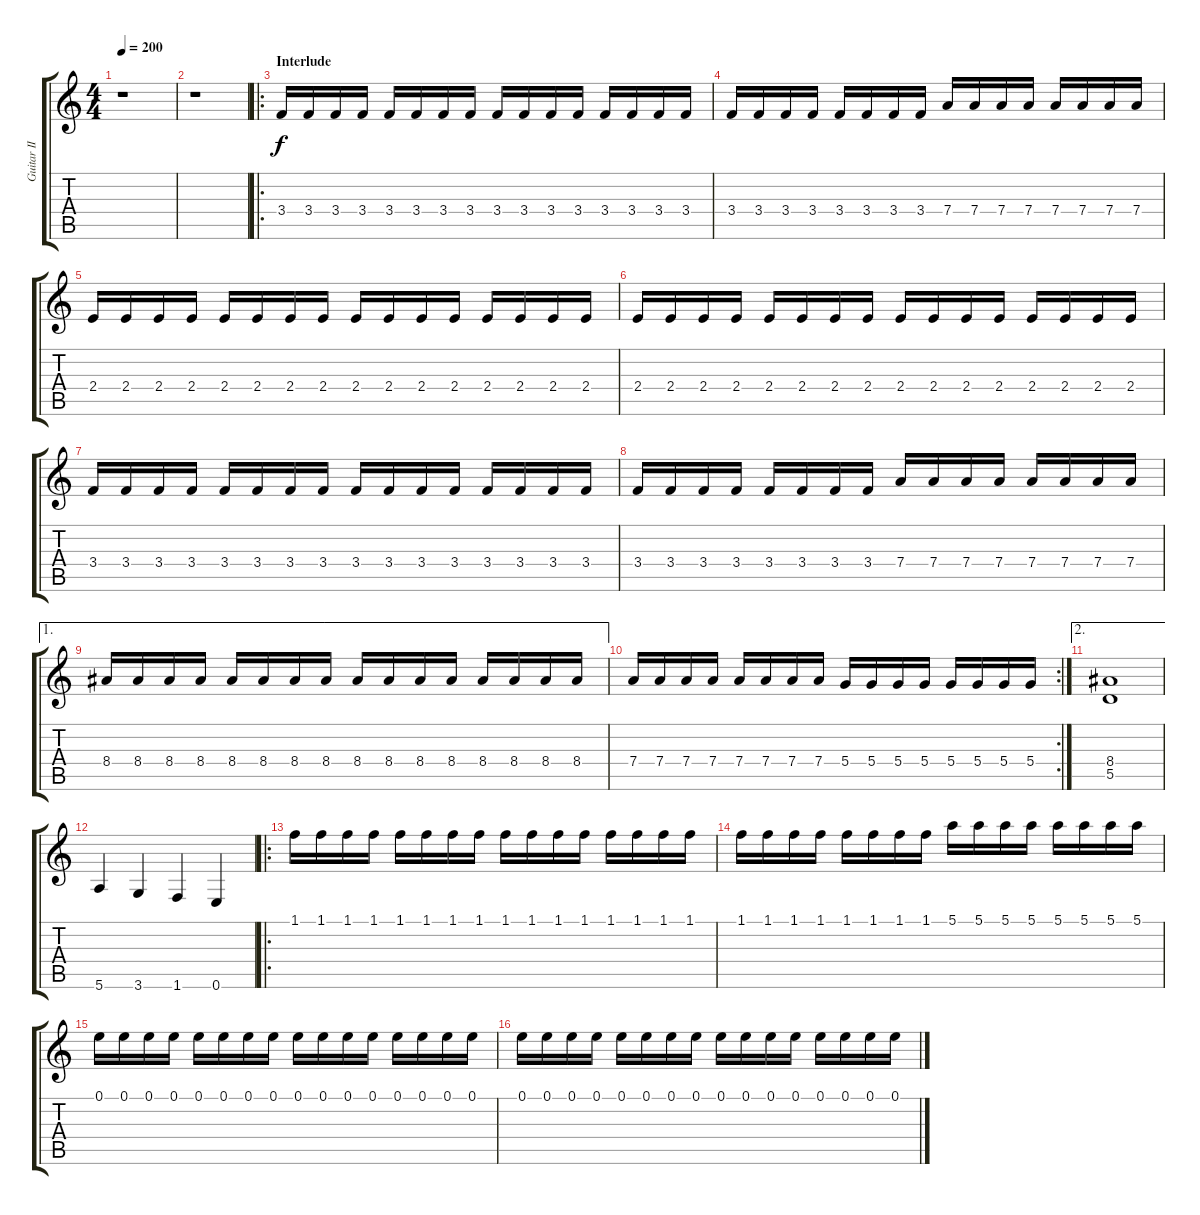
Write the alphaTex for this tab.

\track ("Guitar II" "Guitar II") {instrument distortionguitar}
\staff {score tabs}
\tuning (E4 B3 G3 D3 A2 E2) {hide}
\ts (4 4)
\tempo 200
\clef g2
\ks c
r.1{dy f} |
r.1 |
\ro
\section ("" "Interlude")
3.4.16 3.4.16 3.4.16 3.4.16 3.4.16 3.4.16 3.4.16 3.4.16 3.4.16 3.4.16 3.4.16 3.4.16 3.4.16 3.4.16 3.4.16 3.4.16 |
3.4.16 3.4.16 3.4.16 3.4.16 3.4.16 3.4.16 3.4.16 3.4.16 7.4.16 7.4.16 7.4.16 7.4.16 7.4.16 7.4.16 7.4.16 7.4.16 |
2.4.16 2.4.16 2.4.16 2.4.16 2.4.16 2.4.16 2.4.16 2.4.16 2.4.16 2.4.16 2.4.16 2.4.16 2.4.16 2.4.16 2.4.16 2.4.16 |
2.4.16 2.4.16 2.4.16 2.4.16 2.4.16 2.4.16 2.4.16 2.4.16 2.4.16 2.4.16 2.4.16 2.4.16 2.4.16 2.4.16 2.4.16 2.4.16 |
3.4.16 3.4.16 3.4.16 3.4.16 3.4.16 3.4.16 3.4.16 3.4.16 3.4.16 3.4.16 3.4.16 3.4.16 3.4.16 3.4.16 3.4.16 3.4.16 |
3.4.16 3.4.16 3.4.16 3.4.16 3.4.16 3.4.16 3.4.16 3.4.16 7.4.16 7.4.16 7.4.16 7.4.16 7.4.16 7.4.16 7.4.16 7.4.16 |
\ae 1
8.4.16 8.4.16 8.4.16 8.4.16 8.4.16 8.4.16 8.4.16 8.4.16 8.4.16 8.4.16 8.4.16 8.4.16 8.4.16 8.4.16 8.4.16 8.4.16 |
\rc 2
7.4.16 7.4.16 7.4.16 7.4.16 7.4.16 7.4.16 7.4.16 7.4.16 5.4.16 5.4.16 5.4.16 5.4.16 5.4.16 5.4.16 5.4.16 5.4.16 |
\ae 2
(8.4 5.5).1 |
5.6.4 3.6.4 1.6.4 0.6.4 |
\ro
1.1.16 1.1.16 1.1.16 1.1.16 1.1.16 1.1.16 1.1.16 1.1.16 1.1.16 1.1.16 1.1.16 1.1.16 1.1.16 1.1.16 1.1.16 1.1.16 |
1.1.16 1.1.16 1.1.16 1.1.16 1.1.16 1.1.16 1.1.16 1.1.16 5.1.16 5.1.16 5.1.16 5.1.16 5.1.16 5.1.16 5.1.16 5.1.16 |
0.1.16 0.1.16 0.1.16 0.1.16 0.1.16 0.1.16 0.1.16 0.1.16 0.1.16 0.1.16 0.1.16 0.1.16 0.1.16 0.1.16 0.1.16 0.1.16 |
0.1.16 0.1.16 0.1.16 0.1.16 0.1.16 0.1.16 0.1.16 0.1.16 0.1.16 0.1.16 0.1.16 0.1.16 0.1.16 0.1.16 0.1.16 0.1.16
